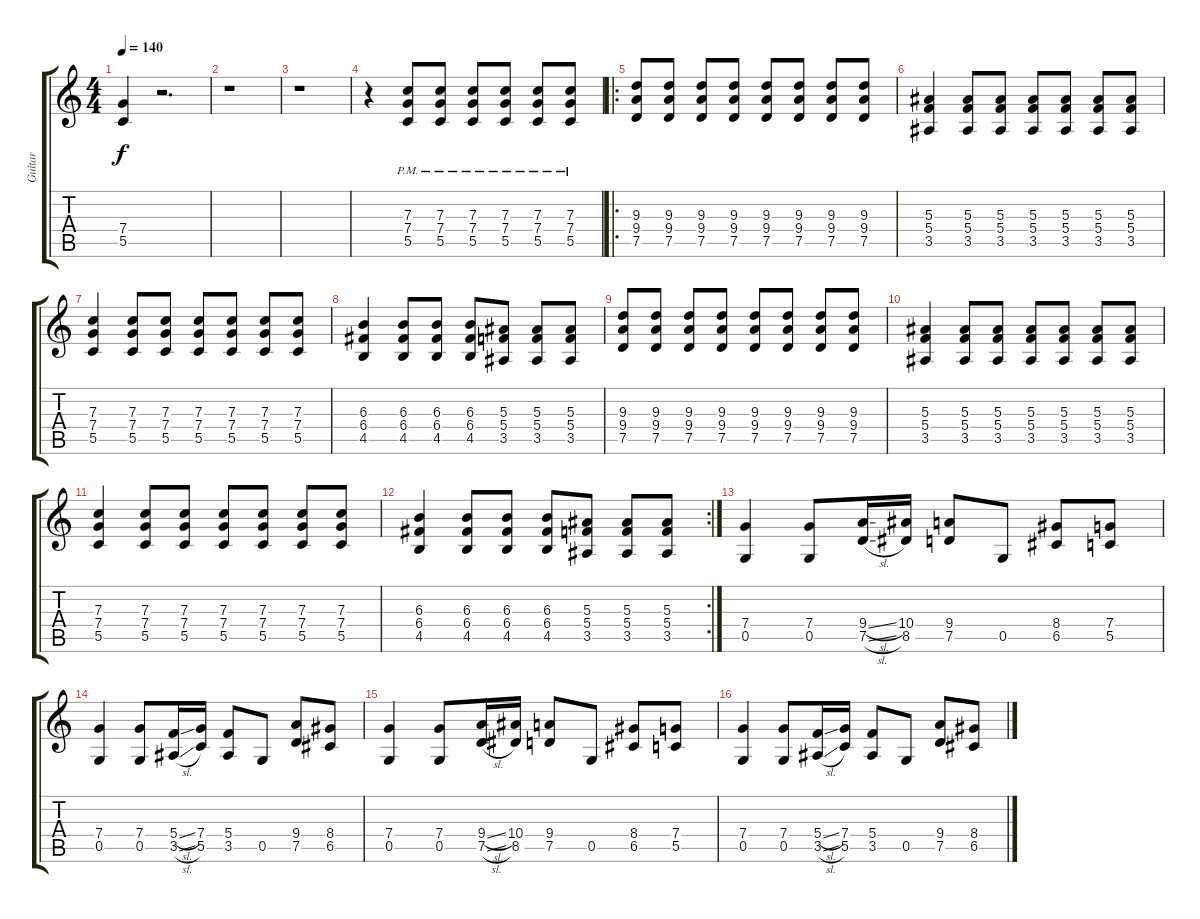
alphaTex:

\track ("Guitar" "Guitar") {instrument distortionguitar}
\staff {score tabs}
\tuning (D4 A3 F3 C3 G2 D2) {hide}
\ts (4 4)
\tempo 140
\clef g2
\ks c
(7.4 5.5).4{dy f} r.2{d} |
r.1 |
r.1 |
r.4 (7.3{pm} 7.4{pm} 5.5{pm}).8 (7.3{pm} 7.4{pm} 5.5{pm}).8 (7.3{pm} 7.4{pm} 5.5{pm}).8 (7.3{pm} 7.4{pm} 5.5{pm}).8 (7.3{pm} 7.4{pm} 5.5{pm}).8 (7.3{pm} 7.4{pm} 5.5{pm}).8 |
\ro
(9.3 9.4 7.5).8 (9.3 9.4 7.5).8 (9.3 9.4 7.5).8 (9.3 9.4 7.5).8 (9.3 9.4 7.5).8 (9.3 9.4 7.5).8 (9.3 9.4 7.5).8 (9.3 9.4 7.5).8 |
(5.3 5.4 3.5).4 (5.3 5.4 3.5).8 (5.3 5.4 3.5).8 (5.3 5.4 3.5).8 (5.3 5.4 3.5).8 (5.3 5.4 3.5).8 (5.3 5.4 3.5).8 |
(7.3 7.4 5.5).4 (7.3 7.4 5.5).8 (7.3 7.4 5.5).8 (7.3 7.4 5.5).8 (7.3 7.4 5.5).8 (7.3 7.4 5.5).8 (7.3 7.4 5.5).8 |
(6.3 6.4 4.5).4 (6.3 6.4 4.5).8 (6.3 6.4 4.5).8 (6.3 6.4 4.5).8 (5.3 5.4 3.5).8 (5.3 5.4 3.5).8 (5.3 5.4 3.5).8 |
(9.3 9.4 7.5).8 (9.3 9.4 7.5).8 (9.3 9.4 7.5).8 (9.3 9.4 7.5).8 (9.3 9.4 7.5).8 (9.3 9.4 7.5).8 (9.3 9.4 7.5).8 (9.3 9.4 7.5).8 |
(5.3 5.4 3.5).4 (5.3 5.4 3.5).8 (5.3 5.4 3.5).8 (5.3 5.4 3.5).8 (5.3 5.4 3.5).8 (5.3 5.4 3.5).8 (5.3 5.4 3.5).8 |
(7.3 7.4 5.5).4 (7.3 7.4 5.5).8 (7.3 7.4 5.5).8 (7.3 7.4 5.5).8 (7.3 7.4 5.5).8 (7.3 7.4 5.5).8 (7.3 7.4 5.5).8 |
\rc 2
(6.3 6.4 4.5).4 (6.3 6.4 4.5).8 (6.3 6.4 4.5).8 (6.3 6.4 4.5).8 (5.3 5.4 3.5).8 (5.3 5.4 3.5).8 (5.3 5.4 3.5).8 |
(7.4 0.5).4 (7.4 0.5).8 (9.4{sl} 7.5{sl}).16 (10.4 8.5).16 (9.4 7.5).8 0.5.8 (8.4 6.5).8 (7.4 5.5).8 |
(7.4 0.5).4 (7.4 0.5).8 (5.4{sl} 3.5{sl}).16 (7.4 5.5).16 (5.4 3.5).8 0.5.8 (9.4 7.5).8 (8.4 6.5).8 |
(7.4 0.5).4 (7.4 0.5).8 (9.4{sl} 7.5{sl}).16 (10.4 8.5).16 (9.4 7.5).8 0.5.8 (8.4 6.5).8 (7.4 5.5).8 |
(7.4 0.5).4 (7.4 0.5).8 (5.4{sl} 3.5{sl}).16 (7.4 5.5).16 (5.4 3.5).8 0.5.8 (9.4 7.5).8 (8.4 6.5).8
